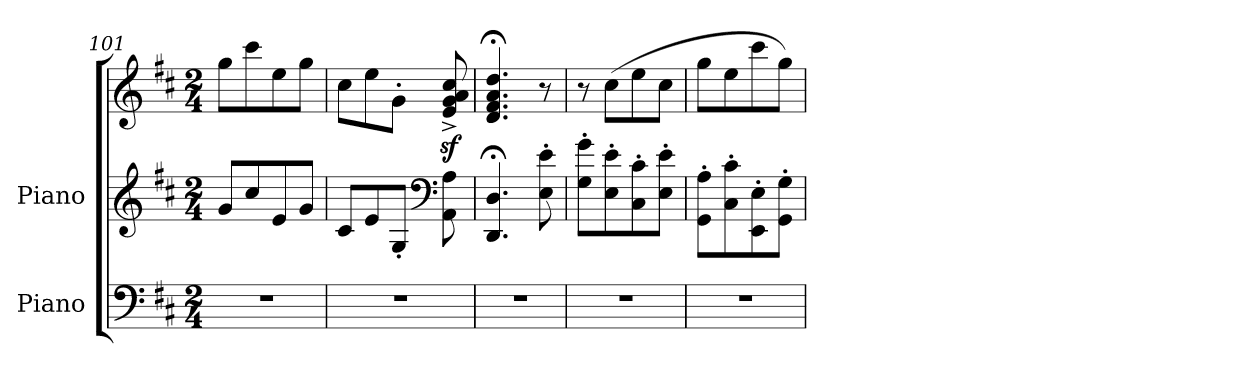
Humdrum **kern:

**kern	**kern	**kern
*part2	*part1	*part1
*staff3	*staff2	*staff1
*I"Piano	*I"Piano	*
*I'Pno.	*I'Pno	*
*clefF4	*clefG2	*clefG2
*k[f#c#]	*k[f#c#]	*k[f#c#]
*M2/4	*M2/4	*M2/4
=101	=101	=101
2r	8g/L	8gg\L
.	8cc#/	8ccc#\
.	8e/	8ee\
.	8g/J	8gg\J
=102	=102	=102
2r	8c#/L	8cc#\L
.	8e/	8ee\
.	8G'/J	8g'\J
*	*clefF4	*
*	*	*MM120
.	8AA\ 8A\	8e/z<^ 8g/z<^ 8a/z<^ 8cc#/z<^
!!LO:LB:g=z
=103	=103	=103
2r	4.DD/;< 4.D/;<	4.d/;< 4.f#/;< 4.a/;< 4.dd/;<
*	*	*MM150
.	8E\' 8e\'	8r
=104	=104	=104
2r	8G\' 8g\'L	8r
.	8E\' 8e\'	(>8cc#\L
.	8C#\' 8c#\'	8ee\
.	8E\' 8e\'J	8cc#\J
=105	=105	=105
2r	8GG\' 8A\'L	8gg\L
.	8C#\' 8c#\'	8ee\
.	8EE\' 8E\'	8ccc#\
.	8GG\' 8G\'J	8gg\J)
=	=	=
*-	*-	*-
